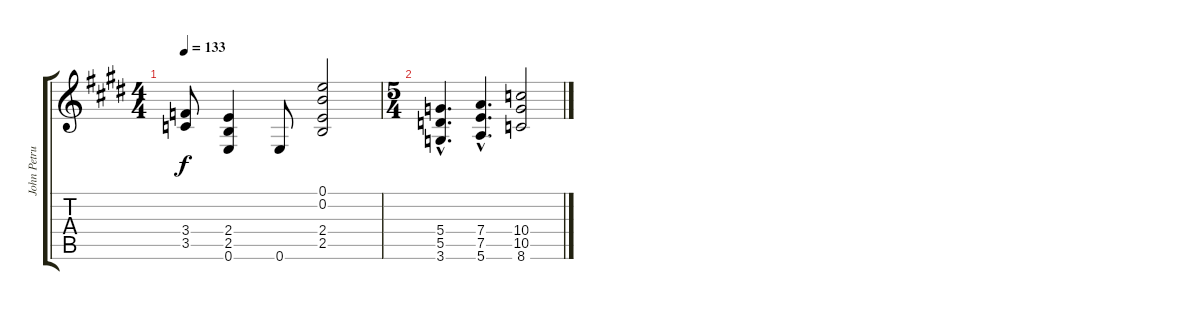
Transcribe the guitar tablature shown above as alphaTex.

\track ("John Petrucci" "John Petru") {instrument overdrivenguitar}
\staff {score tabs}
\tuning (E4 B3 G3 D3 A2 E2) {hide}
\ts (4 4)
\tempo 133
\clef g2
\ks e
(3.4 3.5).8{dy f} (2.4 2.5 0.6).4 0.6.8 (0.1 0.2 2.4 2.5).2 |
\ts (5 4)
(5.4{hac} 5.5{hac} 3.6{hac}).4{d} (7.4{hac} 7.5{hac} 5.6{hac}).4{d} (10.4 10.5 8.6).2
